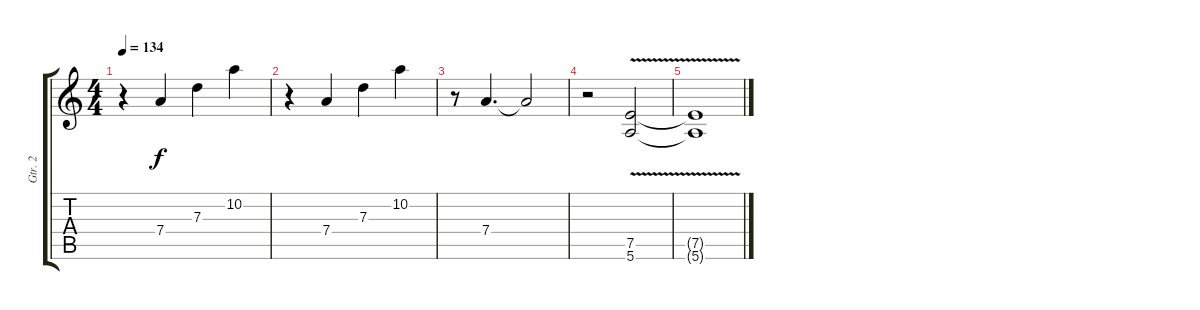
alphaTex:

\track ("Gtr. 2" "Gtr. 2") {instrument acousticguitarsteel}
\staff {score tabs}
\tuning (E4 B3 G3 D3 A2 E2) {hide}
\ts (4 4)
\tempo 134
\clef g2
\ks c
r.4{dy f} 7.4.4 7.3.4 10.2.4 |
r.4 7.4.4 7.3.4 10.2.4 |
r.8 7.4.4{d} 7.4{t}.2 |
r.2 (7.5{v} 5.6{v}).2 |
(7.5{t} 5.6{t}).1
